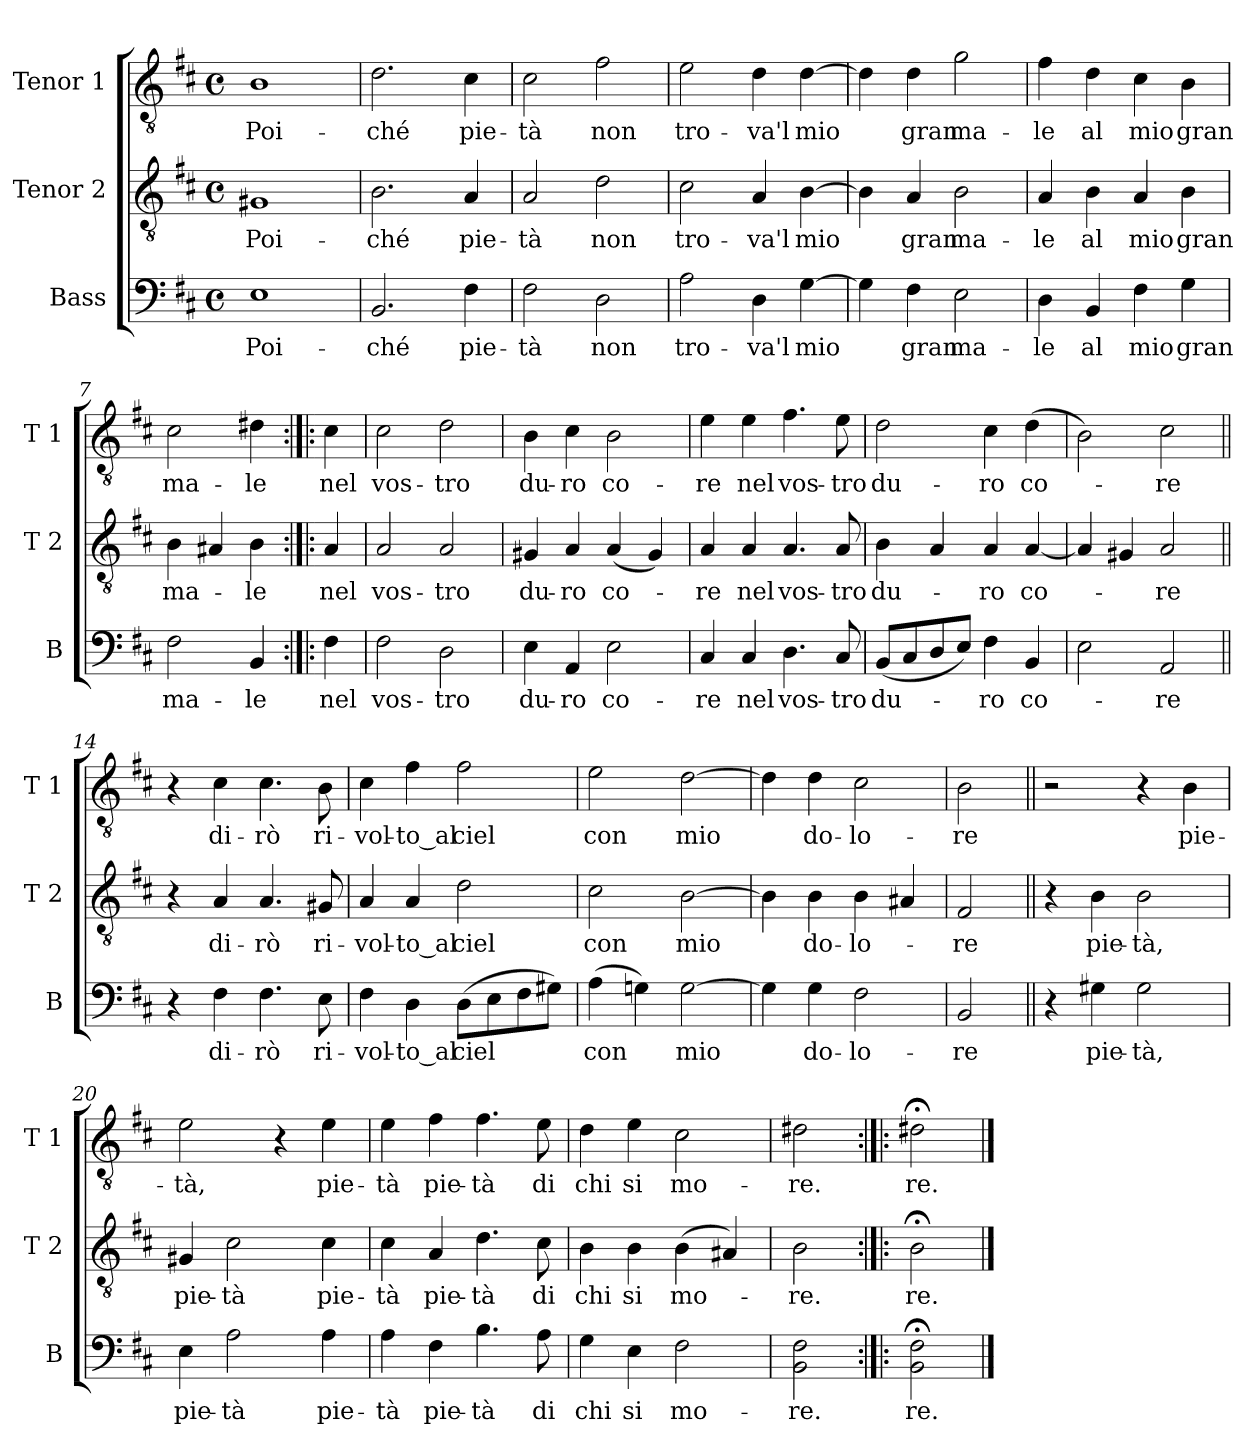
**kern	**text	**kern	**text	**kern	**text
*part3	*part3	*part2	*part2	*part1	*part1
*staff3	*staff3	*staff2	*staff2	*staff1	*staff1
*I"Bass	*	*I"Tenor 2	*	*I"Tenor 1	*
*I'B	*	*I'T 2	*	*I'T 1	*
*clefF4	*	*clefGv2	*	*clefGv2	*
*k[f#c#]	*	*k[f#c#]	*	*k[f#c#]	*
*b:	*	*b:	*	*b:	*
*M4/4	*	*M4/4	*	*M4/4	*
*met(c)	*	*met(c)	*	*met(c)	*
=1	=1	=1	=1	=1	=1
1E	Poi-	1G#X	Poi-	1B	Poi-
=2	=2	=2	=2	=2	=2
2.BB/	-ché	2.B\	-ché	2.d\	-ché
4F#\	pie-	4A/	pie-	4c#\	pie-
=3	=3	=3	=3	=3	=3
2F#\	-tà	2A/	-tà	2c#\	-tà
2D\	non	2d\	non	2f#\	non
=4	=4	=4	=4	=4	=4
2A\	tro-	2c#\	tro-	2e\	tro-
4D\	-va'l	4A/	-va'l	4d\	-va'l
[4G\	mio	[4B\	mio	[4d\	mio
=5	=5	=5	=5	=5	=5
4G\]	.	4B\]	.	4d\]	.
4F#\	gran	4A/	gran	4d\	gran
2E\	ma-	2B\	ma-	2g\	ma-
=6	=6	=6	=6	=6	=6
4D\	-le	4A/	-le	4f#\	-le
4BB/	al	4B\	al	4d\	al
4F#\	mio	4A/	mio	4c#\	mio
4G\	gran	4B\	gran	4B\	gran
!!LO:LB:g=z
=7	=7	=7	=7	=7	=7
2F#\	ma-	4B\	ma-	2c#\	ma-
.	.	4A#X/	.	.	.
4BB/	-le	4B\	-le	4d#X\	-le
=8:|!|:	=8:|!|:	=8:|!|:	=8:|!|:	=8:|!|:	=8:|!|:
4F#\	nel	4A/	nel	4c#\	nel
=9	=9	=9	=9	=9	=9
2F#\	vos-	2A/	vos-	2c#\	vos-
2D\	-tro	2A/	-tro	2d\	-tro
=10	=10	=10	=10	=10	=10
4E\	du-	4G#X/	du-	4B\	du-
4AA/	-ro	4A/	-ro	4c#\	-ro
2E\	co-	(4A/	co-	2B\	co-
.	.	4G#/)	.	.	.
=11	=11	=11	=11	=11	=11
4C#/	-re	4A/	-re	4e\	-re
4C#/	nel	4A/	nel	4e\	nel
4.D\	vos-	4.A/	vos-	4.f#\	vos-
8C#/	-tro	8A/	-tro	8e\	-tro
=12	=12	=12	=12	=12	=12
(8BB/L	du-	4B\	du-	2d\	du-
8C#/	.	.	.	.	.
8D/	.	4A/	.	.	.
8E/J)	.	.	.	.	.
4F#\	-ro	4A/	-ro	4c#\	-ro
4BB/	co-	[4A/	co-	(4d\	co-
!!LO:LB:g=z
=13	=13	=13	=13	=13	=13
2E\	.	4A/]	.	2B\)	.
.	.	4G#X/	.	.	.
2AA/	-re	2A/	-re	2c#\	-re
=14||	=14||	=14||	=14||	=14||	=14||
4r	.	4r	.	4r	.
4F#\	-di-	4A/	-di-	4c#\	di-
4.F#\	rò	4.A/	rò	4.c#\	-rò
8E\	-ri-	8G#X/	-ri-	8B\	ri-
=15	=15	=15	=15	=15	=15
4F#\	-vol-	4A/	-vol-	4c#\	-vol-
4D\	-to_al	4A/	-to_al	4f#\	-to_al
(8D\L	ciel	2d\	ciel	2f#\	ciel
8E\	.	.	.	.	.
8F#\	.	.	.	.	.
8G#X\J)	.	.	.	.	.
=16	=16	=16	=16	=16	=16
(4A\	con	2c#\	con	2e\	con
4Gn\)	.	.	.	.	.
[2G\	mio	[2B\	mio	[2d\	mio
=17	=17	=17	=17	=17	=17
4G\]	.	4B\]	.	4d\]	.
4G\	do-	4B\	do-	4d\	do-
2F#\	-lo-	4B\	-lo-	2c#\	-lo-
.	.	4A#X/	.	.	.
=18	=18	=18	=18	=18	=18
2BB/	-re	2F#/	-re	2B\	-re
!!LO:LB:g=z
=19||	=19||	=19||	=19||	=19||	=19||
4r	.	4r	.	2r	.
4G#X\	pie-	4B\	pie-	.	.
2G#\	-tà,	2B\	-tà,	4r	.
.	.	.	.	4B\	pie-
=20	=20	=20	=20	=20	=20
4E\	pie-	4G#X/	pie-	2e\	-tà,
2A\	-tà	2c#\	-tà	.	.
.	.	.	.	4r	.
4A\	pie-	4c#\	pie-	4e\	pie-
=21	=21	=21	=21	=21	=21
4A\	-tà	4c#\	-tà	4e\	-tà
4F#\	pie-	4A/	pie-	4f#\	pie-
4.B\	-tà	4.d\	-tà	4.f#\	-tà
8A\	di	8c#\	di	8e\	di
=22	=22	=22	=22	=22	=22
4G\	chi	4B\	chi	4d\	chi
4E\	si	4B\	si	4e\	si
2F#\	mo-	(4B\	mo-	2c#\	mo-
.	.	4A#X/)	.	.	.
=23	=23	=23	=23	=23	=23
2BB\ 2F#\	-re.	2B\	-re.	2d#X\	-re.
=24:|!|:	=24:|!|:	=24:|!|:	=24:|!|:	=24:|!|:	=24:|!|:
2BB\;< 2F#\;<	re.	2B;<\	re.	2d#X;<\	re.
==	==	==	==	==	==
*-	*-	*-	*-	*-	*-
